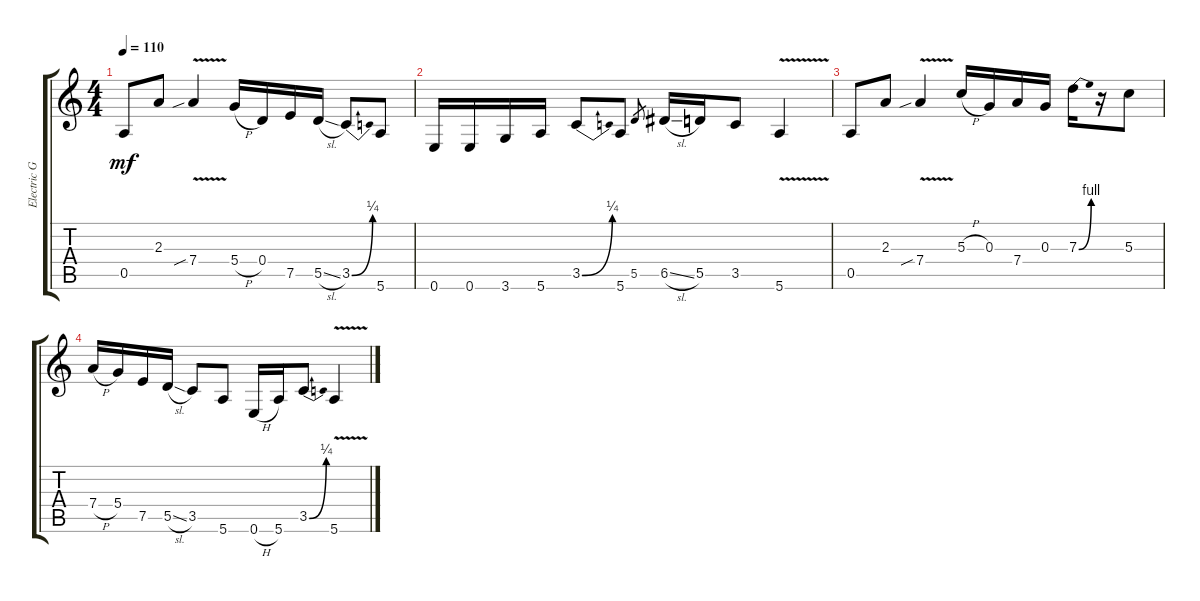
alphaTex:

\track ("Electric Guitar" "Electric G") {instrument electricguitarclean}
\staff {score tabs}
\tuning (E4 B3 G3 D3 A2 E2) {hide}
\ts (4 4)
\tempo 110
\clef g2
\ks c
0.5.8{dy mf instrument electricguitarclean} 2.3.8 7.4{v sib}.4 5.4{h}.16 0.4.16 7.5.16 5.5{sl}.16 3.5{be (bend 0 0 60 1)}.8 5.6.8 |
0.6.16 0.6.16 3.6.16 5.6.16 3.5{be (bend 0 0 60 1)}.8 5.6.8 5.5.8{gr} 6.5{sl}.16 5.5.16 3.5.8 5.6{v}.4 |
0.5.8 2.3.8 7.4{v sib}.4 5.3{h}.16 0.3.16 7.4.16 0.3.16 7.3{be (bend 0 0 60 4)}.16 r.16 5.3.8 |
7.4{h}.16 5.4.16 7.5.16 5.5{sl}.16 3.5.8 5.6.8 0.6{h}.16 5.6.16 3.5{be (bend 0 0 60 1)}.8 5.6{v}.4
